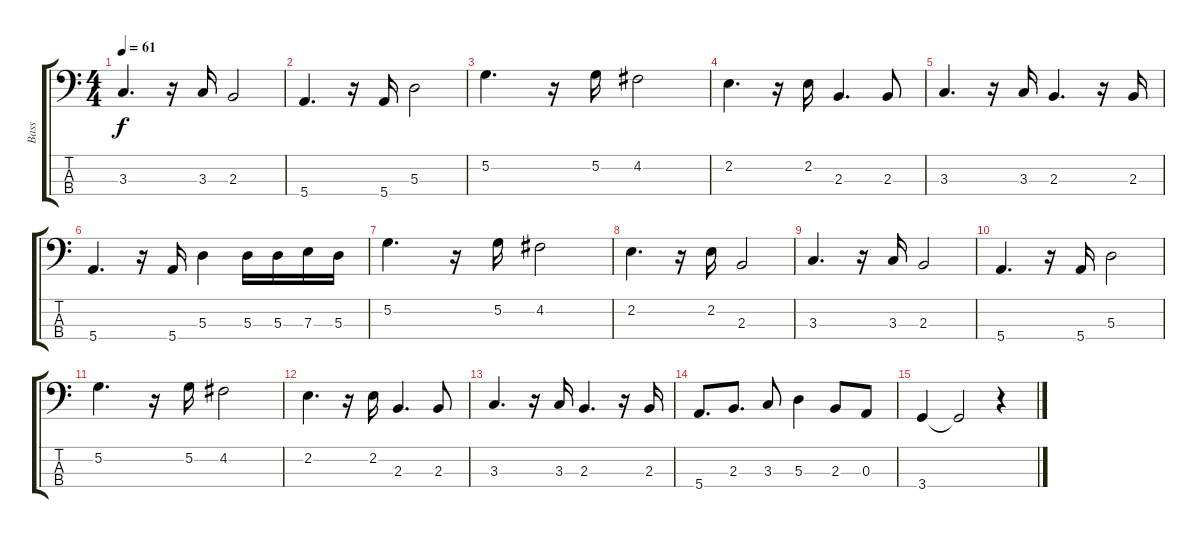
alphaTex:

\track ("Bass" "Bass") {instrument electricbassfinger}
\staff {score tabs}
\tuning (G2 D2 A1 E1) {hide}
\ts (4 4)
\tempo 61
\clef f4
\ks c
3.3.4{d dy f} r.16 3.3.16 2.3.2 |
5.4.4{d} r.16 5.4.16 5.3.2 |
5.2.4{d} r.16 5.2.16 4.2.2 |
2.2.4{d} r.16 2.2.16 2.3.4{d} 2.3.8 |
3.3.4{d} r.16 3.3.16 2.3.4{d} r.16 2.3.16 |
5.4.4{d} r.16 5.4.16 5.3.4 5.3.16 5.3.16 7.3.16 5.3.16 |
5.2.4{d} r.16 5.2.16 4.2.2 |
2.2.4{d} r.16 2.2.16 2.3.2 |
3.3.4{d} r.16 3.3.16 2.3.2 |
5.4.4{d} r.16 5.4.16 5.3.2 |
5.2.4{d} r.16 5.2.16 4.2.2 |
2.2.4{d} r.16 2.2.16 2.3.4{d} 2.3.8 |
3.3.4{d} r.16 3.3.16 2.3.4{d} r.16 2.3.16 |
5.4.8{d} 2.3.8{d} 3.3.8 5.3.4 2.3.8 0.3.8 |
3.4.4 3.4{t}.2 r.4
